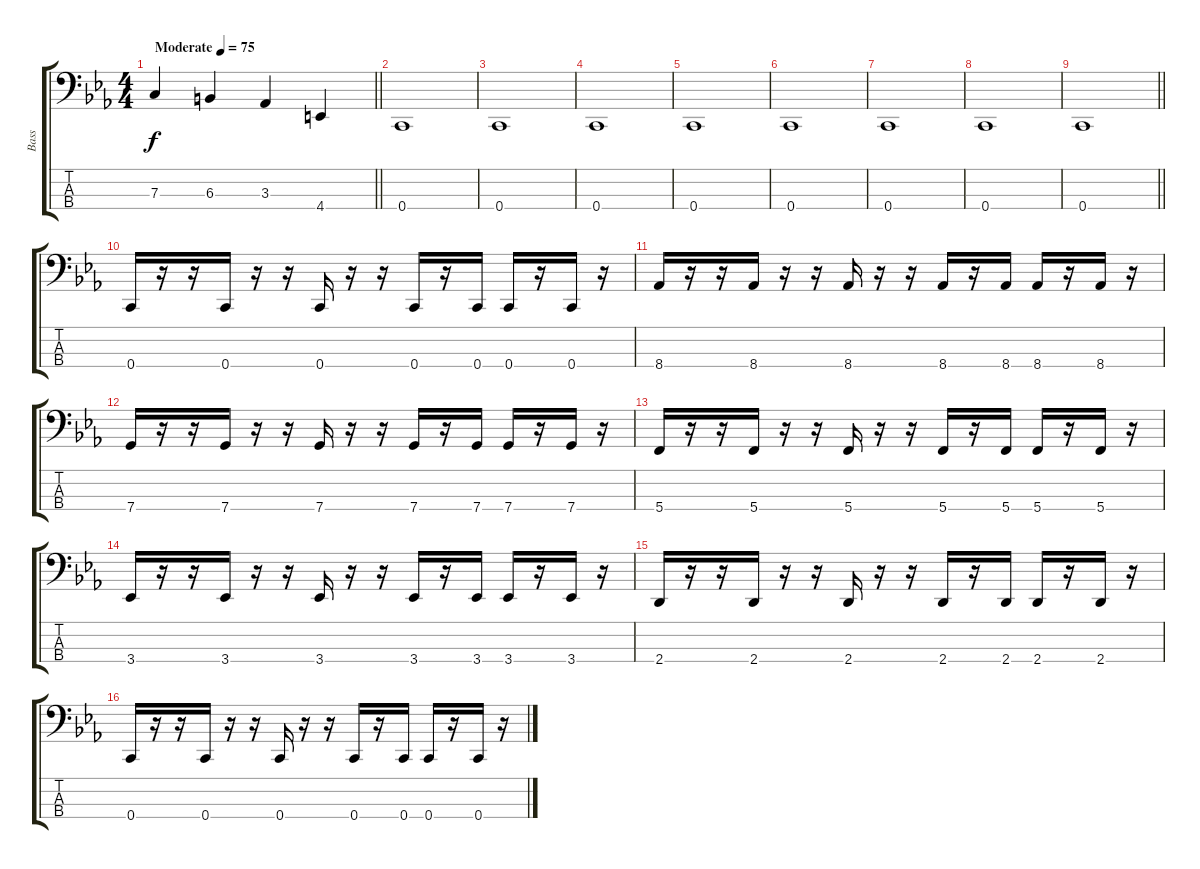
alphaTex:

\track ("Bass" "Bass") {instrument electricbassfinger}
\staff {score tabs}
\tuning (Eb2 Bb1 F1 C1) {hide}
\ts (4 4)
\tempo (75 "Moderate")
\clef f4
\barLineRight lightlight
\ks cminor
7.3.4{dy f instrument electricbassfinger} 6.3.4 3.3.4 4.4.4 |
\section ("" "")
0.4.1 |
0.4.1 |
0.4.1 |
0.4.1 |
0.4.1 |
0.4.1 |
0.4.1 |
\barLineRight lightlight
0.4.1 |
\section ("" "")
0.4.16 r.16 r.16 0.4.16 r.16 r.16 0.4.16 r.16 r.16 0.4.16 r.16 0.4.16 0.4.16 r.16 0.4.16 r.16 |
8.4.16 r.16 r.16 8.4.16 r.16 r.16 8.4.16 r.16 r.16 8.4.16 r.16 8.4.16 8.4.16 r.16 8.4.16 r.16 |
7.4.16 r.16 r.16 7.4.16 r.16 r.16 7.4.16 r.16 r.16 7.4.16 r.16 7.4.16 7.4.16 r.16 7.4.16 r.16 |
5.4.16 r.16 r.16 5.4.16 r.16 r.16 5.4.16 r.16 r.16 5.4.16 r.16 5.4.16 5.4.16 r.16 5.4.16 r.16 |
3.4.16 r.16 r.16 3.4.16 r.16 r.16 3.4.16 r.16 r.16 3.4.16 r.16 3.4.16 3.4.16 r.16 3.4.16 r.16 |
2.4.16 r.16 r.16 2.4.16 r.16 r.16 2.4.16 r.16 r.16 2.4.16 r.16 2.4.16 2.4.16 r.16 2.4.16 r.16 |
0.4.16 r.16 r.16 0.4.16 r.16 r.16 0.4.16 r.16 r.16 0.4.16 r.16 0.4.16 0.4.16 r.16 0.4.16 r.16
